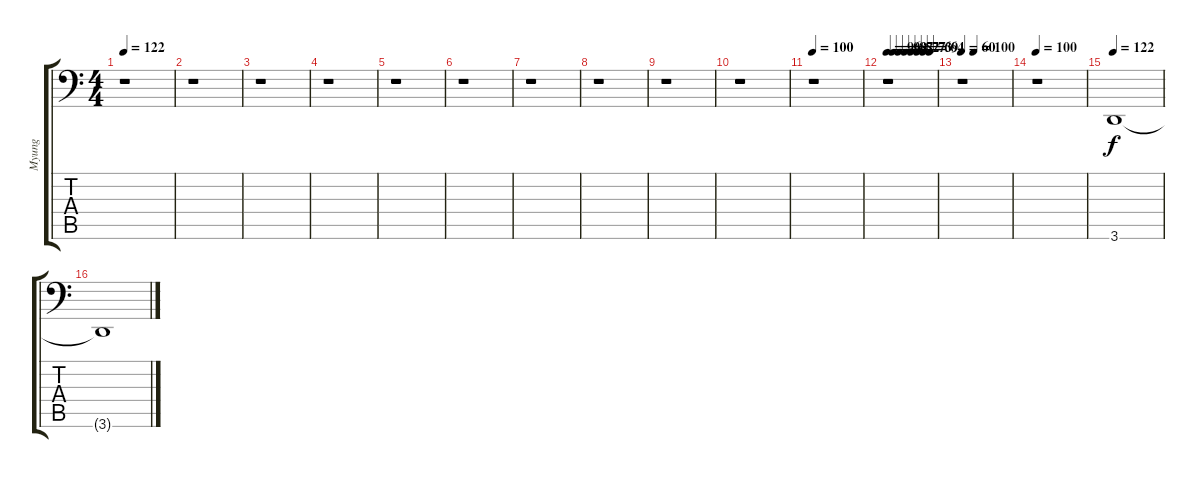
\track ("Myung" "Myung") {instrument electricbassfinger}
\staff {score tabs}
\tuning (C3 G2 D2 A1 E1 B0) {hide}
\ts (4 4)
\tempo 122
\clef f4
\ks c
r.1{dy f} |
r.1 |
r.1 |
r.1 |
r.1 |
r.1 |
r.1 |
r.1 |
r.1 |
r.1 |
\tempo 100
r.1 |
\tempo 96
\tempo (90 0.125)
\tempo (87 0.25)
\tempo (82 0.375)
\tempo (77 0.5)
\tempo (73 0.625)
\tempo (69 0.75)
\tempo (64 0.875)
r.1 |
\tempo 60
\tempo (100 0.25)
r.1 |
\tempo 100
r.1 |
\tempo 122
3.6.1 |
3.6{t}.1
